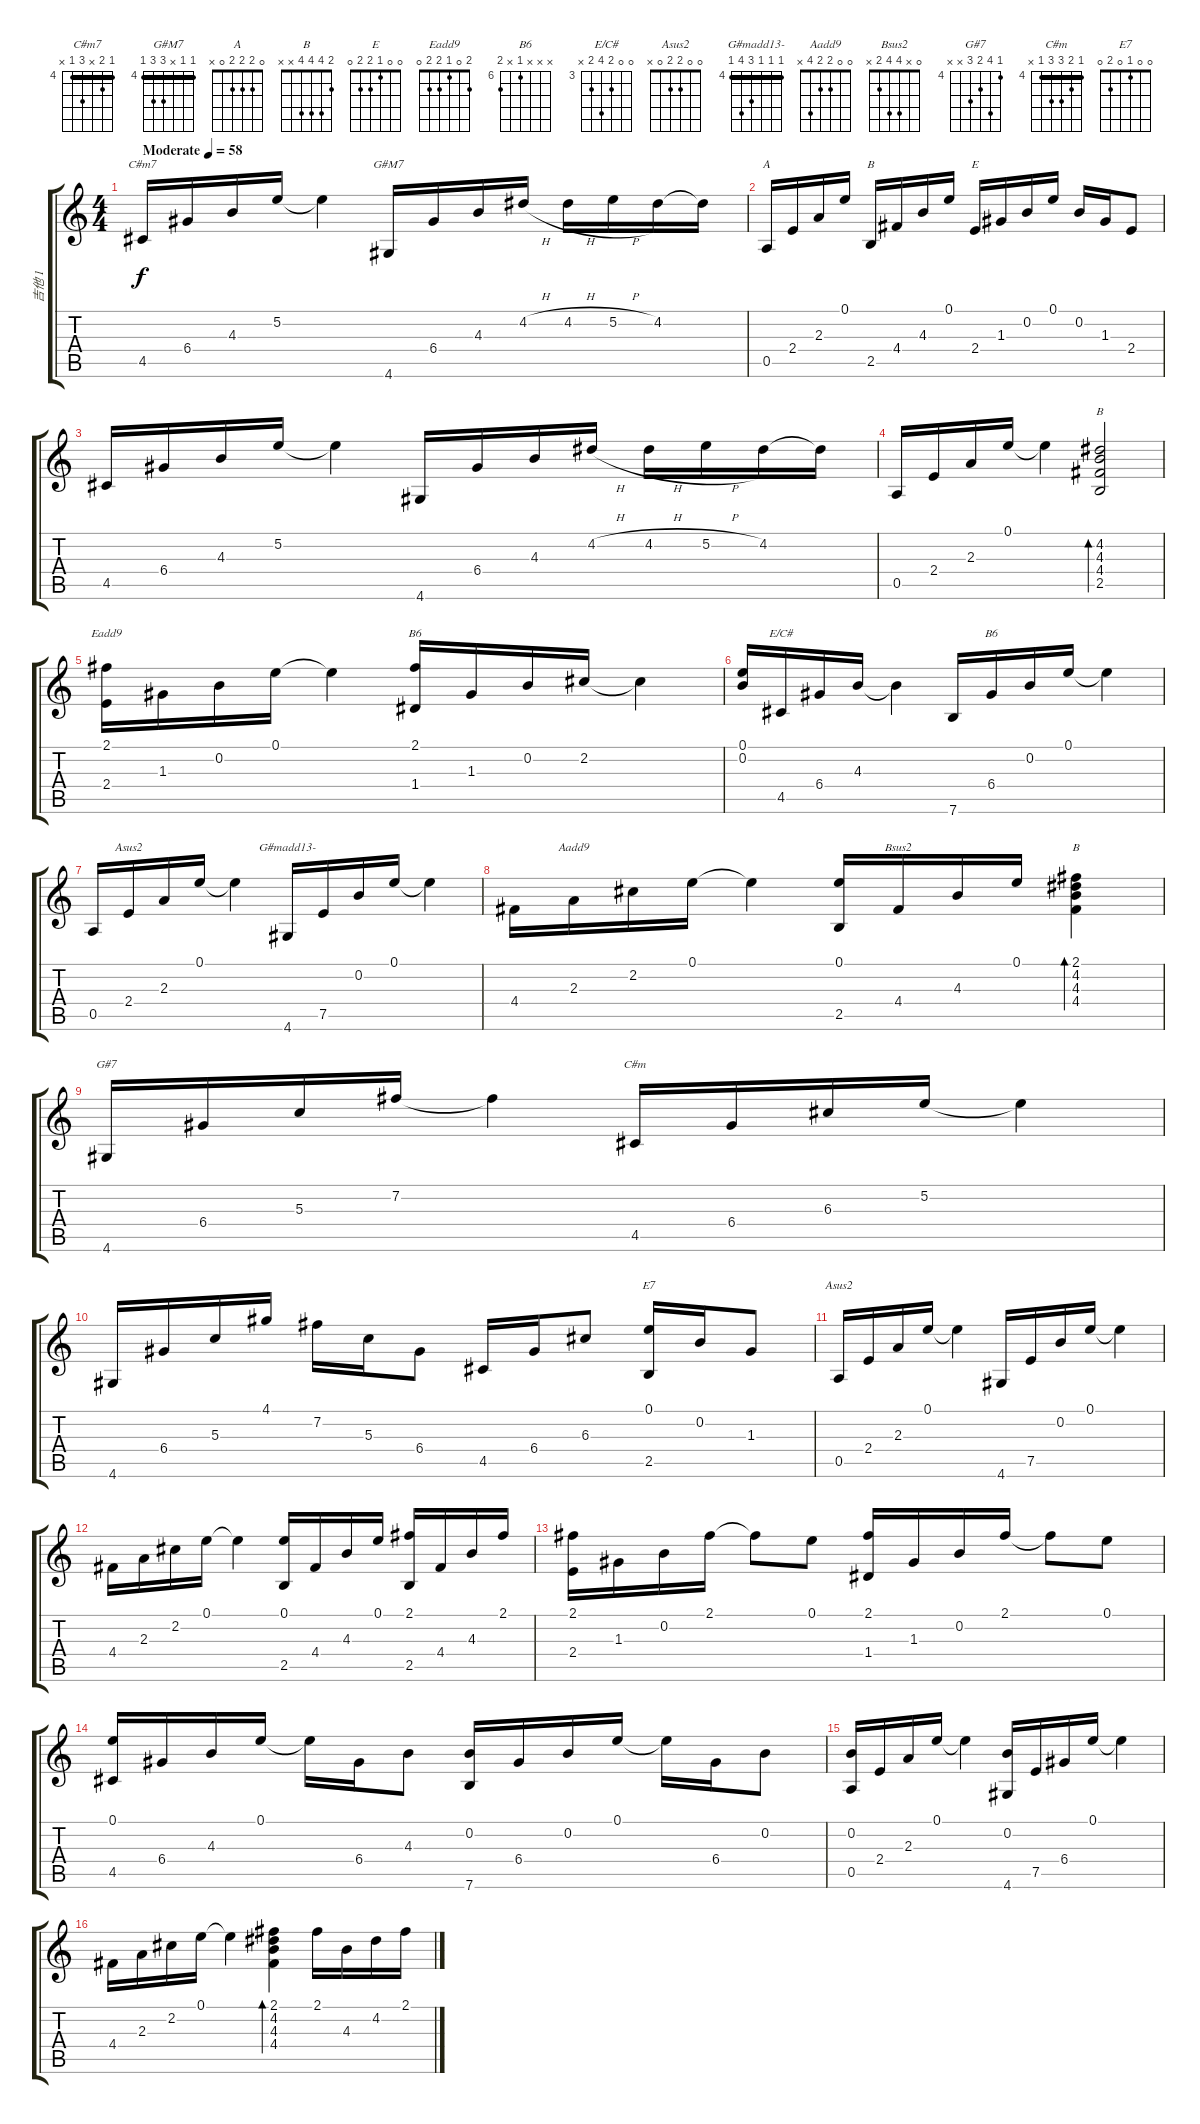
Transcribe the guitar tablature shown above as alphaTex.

\track ("吉他 1" "吉他 1") {instrument acousticguitarsteel}
\staff {score tabs}
\tuning (E4 B3 G3 D3 A2 E2) {hide}
\chord ("C#m7" 4 5 x 6 4 x) {firstfret 4 barre 4}
\chord ("G#M7" 4 4 x 6 6 4) {firstfret 4 barre 4}
\chord ("A" 0 2 2 2 0 x)
\chord ("B" 2 4 4 4 2 x) {barre 2}
\chord ("E" 0 0 1 2 2 0)
\chord ("B" x 4 4 4 2 x) {barre 4}
\chord ("Eadd9" 2 0 1 2 2 0)
\chord ("B6" 2 0 1 1 x x)
\chord ("E/C#" 0 0 4 6 4 x) {firstfret 3}
\chord ("B6" x x x 6 x 7) {firstfret 6}
\chord ("Asus2" 0 0 2 2 0 0)
\chord ("G#madd13-" 4 4 4 6 7 4) {firstfret 4 barre 4}
\chord ("Aadd9" 0 0 2 2 4 x)
\chord ("Bsus2" 0 x 4 4 2 x)
\chord ("B" 2 4 4 4 x x)
\chord ("G#7" 4 7 5 6 x x) {firstfret 4}
\chord ("C#m" 4 5 6 6 4 x) {firstfret 4 barre 4}
\chord ("E7" 0 0 1 0 2 0)
\chord ("Asus2" 0 0 2 2 0 x)
\ts (4 4)
\tempo (58 "Moderate")
\clef g2
\ks c
4.5.16{ch "C#m7" dy f instrument acousticguitarsteel} 6.4.16 4.3.16 5.2.16 5.2{t}.4 4.6.16{ch "G#M7"} 6.4.16 4.3.16 4.2{h}.16 4.2{h}.16 5.2{h}.16 4.2.16 4.2{t}.16 |
0.5.16{ch "A"} 2.4.16 2.3.16 0.1.16 2.5.16{ch "B"} 4.4.16{txt ""} 4.3.16 0.1.16 2.4.16{ch "E"} 1.3.16 0.2.16 0.1.16 0.2.16 1.3.16 2.4.8 |
4.5.16 6.4.16 4.3.16 5.2.16 5.2{t}.4 4.6.16 6.4.16 4.3.16 4.2{h}.16 4.2{h}.16 5.2{h}.16 4.2.16 4.2{t}.16 |
0.5.16 2.4.16 2.3.16 0.1.16 0.1{t}.4 (4.2 4.3 4.4 2.5).2{bd 240 ch "B"} |
(2.1 2.4).16{ch "Eadd9"} 1.3.16 0.2.16 0.1.16 0.1{t}.4 (2.1 1.4).16{ch "B6"} 1.3.16 0.2.16 2.2.16 2.2{t}.4 |
(0.1 0.2).16 4.5.16{ch "E/C#"} 6.4.16 4.3.16 4.3{t}.4 7.6.16 6.4.16{ch "B6"} 0.2.16 0.1.16 0.1{t}.4 |
0.5.16 2.4.16{ch "Asus2"} 2.3.16 0.1.16 0.1{t}.4 4.6.16{ch "G#madd13-"} 7.5.16 0.2.16 0.1.16 0.1{t}.4 |
4.4.16 2.3.16{ch "Aadd9"} 2.2.16 0.1.16 0.1{t}.4 (0.1 2.5).16 4.4.16{ch "Bsus2"} 4.3.16 0.1.16 (2.1 4.2 4.3 4.4).4{bd 240 ch "B"} |
4.6.16{ch "G#7"} 6.4.16 5.3.16 7.2.16 7.2{t}.4 4.5.16{ch "C#m"} 6.4.16 6.3.16 5.2.16 5.2{t}.4 |
4.6.16 6.4.16 5.3.16 4.1.16 7.2.16 5.3.16 6.4.8 4.5.16 6.4.16 6.3.8 (0.1 2.5).16{ch "E7"} 0.2.16 1.3.8 |
0.5.16{ch "Asus2"} 2.4.16 2.3.16 0.1.16 0.1{t}.4 4.6.16 7.5.16 0.2.16 0.1.16 0.1{t}.4 |
4.4.16 2.3.16 2.2.16 0.1.16 0.1{t}.4 (0.1 2.5).16 4.4.16 4.3.16 0.1.16 (2.1 2.5).16 4.4.16 4.3.16 2.1.16 |
(2.1 2.4).16 1.3.16 0.2.16 2.1.16 2.1{t}.8 0.1.8 (2.1 1.4).16 1.3.16 0.2.16 2.1.16 2.1{t}.8 0.1.8 |
(0.1 4.5).16 6.4.16 4.3.16 0.1.16 0.1{t}.16 6.4.16 4.3.8 (0.2 7.6).16 6.4.16 0.2.16 0.1.16 0.1{t}.16 6.4.16 0.2.8 |
(0.2 0.5).16 2.4.16 2.3.16 0.1.16 0.1{t}.4 (0.2 4.6).16 7.5.16 6.4.16 0.1.16 0.1{t}.4 |
4.4.16 2.3.16 2.2.16 0.1.16 0.1{t}.4 (2.1 4.2 4.3 4.4).4{bd 240} 2.1.16 4.3.16 4.2.16 2.1.16
